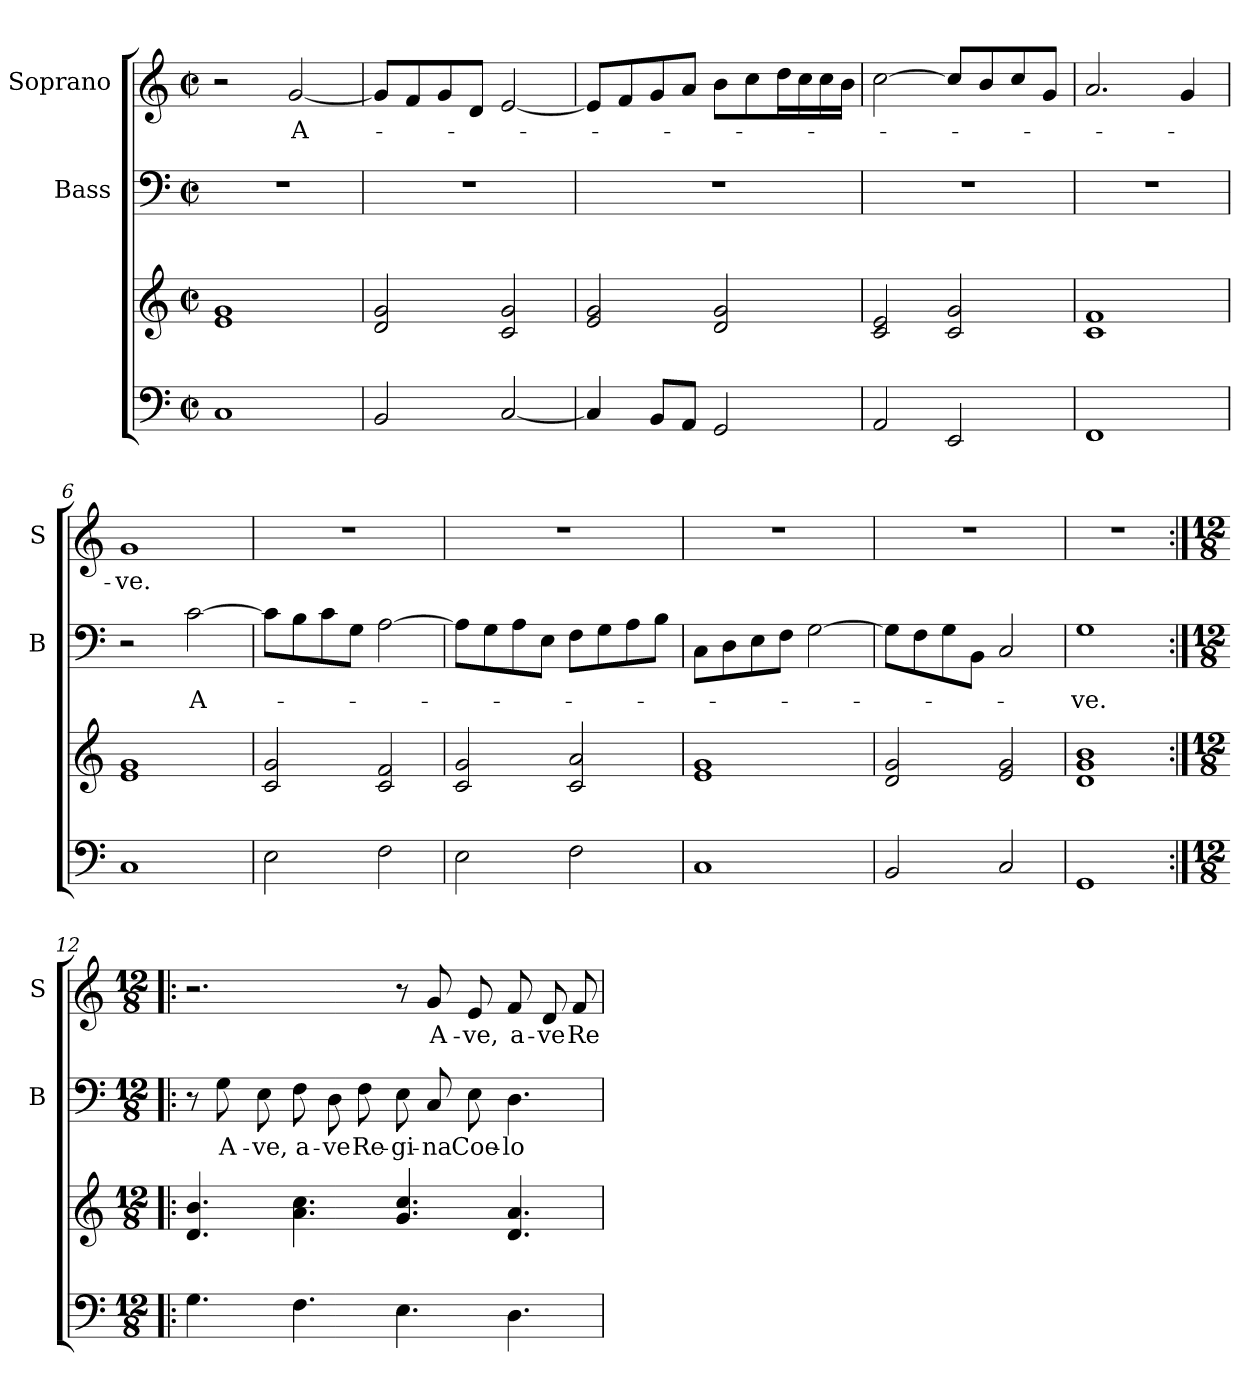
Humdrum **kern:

**kern	**kern	**kern	**text	**kern	**text
*part3	*part3	*part2	*part2	*part1	*part1
*staff4	*staff3	*staff2	*staff2	*staff1	*staff1
*	*	*I"Bass	*	*I"Soprano	*
*	*	*I'B	*	*I'S	*
*clefF4	*clefG2	*clefF4	*	*clefG2	*
*k[]	*k[]	*k[]	*	*k[]	*
*C:	*C:	*C:	*	*C:	*
*M2/2	*M2/2	*M2/2	*	*M2/2	*
*met(c|)	*met(c|)	*met(c|)	*	*met(c|)	*
=1	=1	=1	=1	=1	=1
1C	1e 1g	1r	.	2r	.
.	.	.	.	[2g/	A-
=2	=2	=2	=2	=2	=2
2BB/	2d/ 2g/	1r	.	8g/L]	.
.	.	.	.	8f/	.
.	.	.	.	8g/	.
.	.	.	.	8d/J	.
[2C/	2c/ 2g/	.	.	[2e/	.
=3	=3	=3	=3	=3	=3
4C/]	2e/ 2g/	1r	.	8e/L]	.
.	.	.	.	8f/	.
8BB/L	.	.	.	8g/	.
8AA/J	.	.	.	8a/J	.
2GG/	2d/ 2g/	.	.	8b\L	.
.	.	.	.	8cc\	.
.	.	.	.	16dd\L	.
.	.	.	.	16cc\	.
.	.	.	.	16cc\	.
.	.	.	.	16b\JJ	.
=4	=4	=4	=4	=4	=4
2AA/	2c/ 2e/	1r	.	[2cc\	.
2EE/	2c/ 2g/	.	.	8cc/L]	.
.	.	.	.	8b/	.
.	.	.	.	8cc/	.
.	.	.	.	8g/J	.
=5	=5	=5	=5	=5	=5
1FF	1c 1f	1r	.	2.a/	.
.	.	.	.	4g/	.
!!LO:LB:g=z
=6	=6	=6	=6	=6	=6
1C	1e 1g	2r	.	1g	-ve.
.	.	[2c\	A-	.	.
=7	=7	=7	=7	=7	=7
2E\	2c/ 2g/	8c\L]	.	1r	.
.	.	8B\	.	.	.
.	.	8c\	.	.	.
.	.	8G\J	.	.	.
2F\	2c/ 2f/	[2A\	.	.	.
=8	=8	=8	=8	=8	=8
2E\	2c/ 2g/	8A\L]	.	1r	.
.	.	8G\	.	.	.
.	.	8A\	.	.	.
.	.	8E\J	.	.	.
2F\	2c/ 2a/	8F\L	.	.	.
.	.	8G\	.	.	.
.	.	8A\	.	.	.
.	.	8B\J	.	.	.
=9	=9	=9	=9	=9	=9
1C	1e 1g	8C\L	.	1r	.
.	.	8D\	.	.	.
.	.	8E\	.	.	.
.	.	8F\J	.	.	.
.	.	[2G\	.	.	.
=10	=10	=10	=10	=10	=10
2BB/	2d/ 2g/	8G\L]	.	1r	.
.	.	8F\	.	.	.
.	.	8G\	.	.	.
.	.	8BB\J	.	.	.
2C/	2e/ 2g/	2C/	.	.	.
=11	=11	=11	=11	=11	=11
1GG	1d 1g 1b	1G	-ve.	1r	.
!!LO:LB:g=z
=12:|!|:	=12:|!|:	=12:|!|:	=12:|!|:	=12:|!|:	=12:|!|:
*M12/8	*M12/8	*M12/8	*	*M12/8	*
4.G\	4.d/ 4.b/	8r	.	2.r	.
.	.	8G\	A-	.	.
.	.	8E\	-ve,	.	.
4.F\	4.a\ 4.cc\	8F\	a-	.	.
.	.	8D\	-ve	.	.
.	.	8F\	Re-	.	.
4.E\	4.g/ 4.cc/	8E\	-gi-	8r	.
.	.	8C/	-na	8g/	A-
.	.	8E\	Coe-	8e/	-ve,
4.D\	4.d/ 4.a/	4.D\	-lo-	8f/	a-
.	.	.	.	8d/	-ve
.	.	.	.	8f/	Re-
=	=	=	=	=	=
*-	*-	*-	*-	*-	*-
